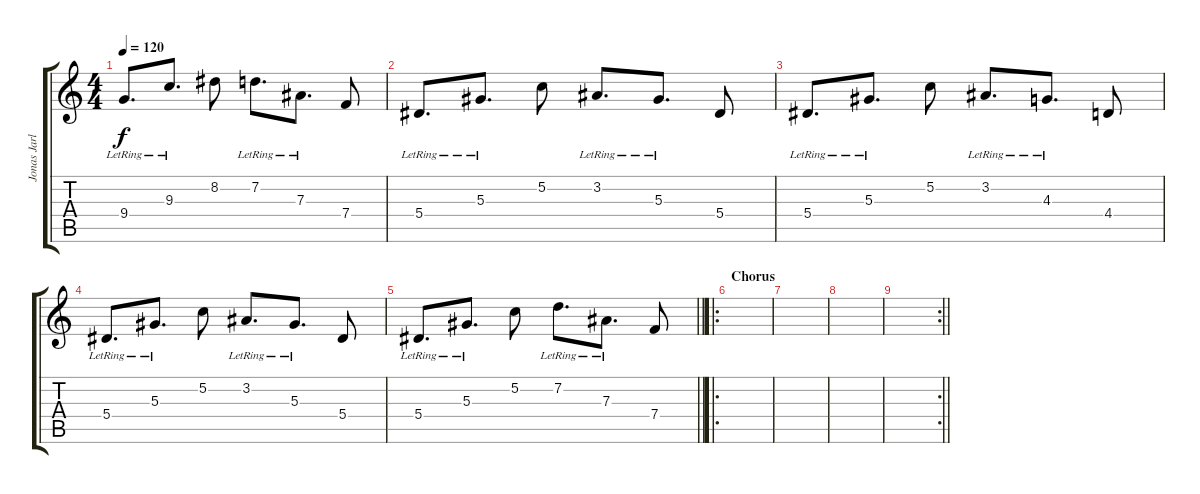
\track ("Jonas Jarlsby (Acoustic)" "Jonas Jarl") {instrument acousticguitarsteel}
\staff {score tabs}
\tuning (C4 G3 Eb3 Bb2 F2 C2) {hide}
\ts (4 4)
\tempo 120
\clef g2
\ks c
9.4{lr}.8{d dy f} 9.3{lr}.8{d} 8.2.8 7.2{lr}.8{d} 7.3{lr}.8{d} 7.4.8 |
5.4{lr}.8{d} 5.3{lr}.8{d} 5.2.8 3.2{lr}.8{d} 5.3{lr}.8{d} 5.4.8 |
5.4{lr}.8{d} 5.3{lr}.8{d} 5.2.8 3.2{lr}.8{d} 4.3{lr}.8{d} 4.4.8 |
5.4{lr}.8{d} 5.3{lr}.8{d} 5.2.8 3.2{lr}.8{d} 5.3{lr}.8{d} 5.4.8 |
\barLineRight lightlight
5.4{lr}.8{d} 5.3{lr}.8{d} 5.2.8 7.2{lr}.8{d} 7.3{lr}.8{d} 7.4.8 |
\ro
\section ("" "Chorus")
|
|
|
\rc 2
\barLineRight lightlight
